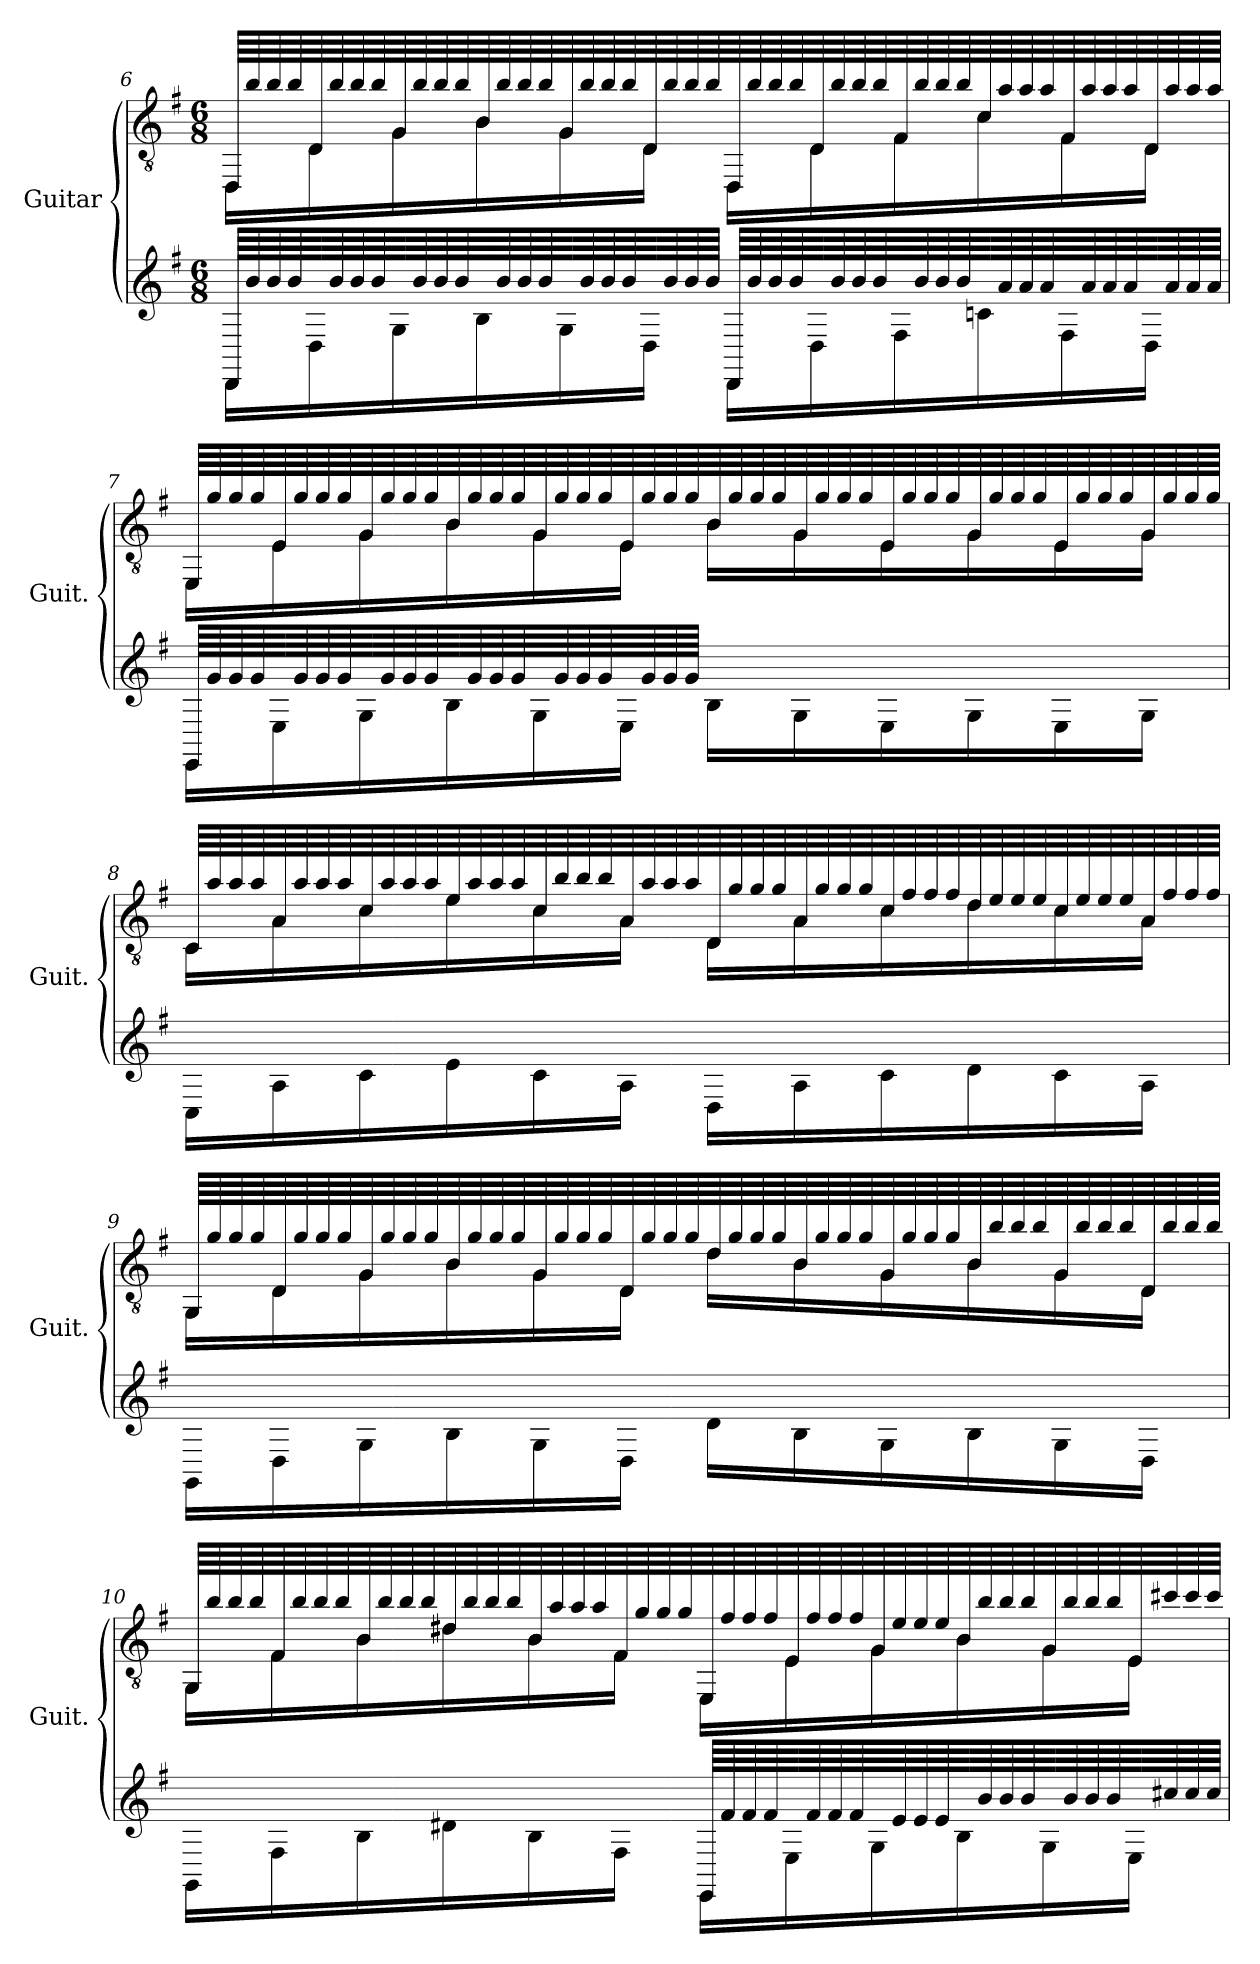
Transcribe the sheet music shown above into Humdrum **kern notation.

**kern	**kern
*part1	*part1
*staff2	*staff1
*I"Guitar	*
*I'Guit.	*
!!LO:LB:g=z
*	*clefGv2
*k[f#]	*k[f#]
*M6/8	*M6/8
=6	=6
*^	*^
64DDLLLL	16DDLL	64DD/LLLL	16DD\LL
64b	.	64b/	.
64b	.	64b/	.
64b	.	64b/	.
64Dyy	16D	64D/	16D\
64b	.	64b/	.
64b	.	64b/	.
64b	.	64b/	.
64Gyy	16G	64G/	16G\
64b	.	64b/	.
64b	.	64b/	.
64b	.	64b/	.
64Byy	16B	64B/	16B\
64b	.	64b/	.
64b	.	64b/	.
64b	.	64b/	.
64Gyy	16G	64G/	16G\
64b	.	64b/	.
64b	.	64b/	.
64b	.	64b/	.
64Dyy	16DJJ	64D/	16D\JJ
64b	.	64b/	.
64b	.	64b/	.
64bJJJJ	.	64b/	.
64DDLLLL	16DDLL	64DD/	16DD\LL
64b	.	64b/	.
64b	.	64b/	.
64b	.	64b/	.
64Dyy	16D	64D/	16D\
64b	.	64b/	.
64b	.	64b/	.
64b	.	64b/	.
64F#yy	16F#	64F#/	16F#\
64b	.	64b/	.
64b	.	64b/	.
64b	.	64b/	.
64cyy	16cn	64c/	16c\
64a	.	64a/	.
64a	.	64a/	.
64a	.	64a/	.
64F#yy	16F#	64F#/	16F#\
64a	.	64a/	.
64a	.	64a/	.
64a	.	64a/	.
64Dyy	16DJJ	64D/	16D\JJ
64a	.	64a/	.
64a	.	64a/	.
64aJJJJ	.	64a/JJJJ	.
!!LO:LB:g=z	!!
=7	=7	=7	=7
64EELLLL	16EELL	64EE/LLLL	16EE\LL
64g	.	64g/	.
64g	.	64g/	.
64g	.	64g/	.
64Eyy	16E	64E/	16E\
64g	.	64g/	.
64g	.	64g/	.
64g	.	64g/	.
64Gyy	16G	64G/	16G\
64g	.	64g/	.
64g	.	64g/	.
64g	.	64g/	.
64Byy	16B	64B/	16B\
64g	.	64g/	.
64g	.	64g/	.
64g	.	64g/	.
64Gyy	16G	64G/	16G\
64g	.	64g/	.
64g	.	64g/	.
64g	.	64g/	.
64Eyy	16EJJ	64E/	16E\JJ
64g	.	64g/	.
64g	.	64g/	.
64gJJJJ	.	64g/	.
64BLLLLyy	16BLL	64B/	16B\LL
64g	.	64g/	.
64g	.	64g/	.
64g	.	64g/	.
64Gyy	16G	64G/	16G\
64g	.	64g/	.
64g	.	64g/	.
64g	.	64g/	.
64Eyy	16E	64E/	16E\
64g	.	64g/	.
64g	.	64g/	.
64g	.	64g/	.
64Gyy	16G	64G/	16G\
64g	.	64g/	.
64g	.	64g/	.
64g	.	64g/	.
64Eyy	16E	64E/	16E\
64g	.	64g/	.
64g	.	64g/	.
64g	.	64g/	.
64Gyy	16GJJ	64G/	16G\JJ
64g	.	64g/	.
64g	.	64g/	.
64gJJJJ	.	64g/JJJJ	.
!!LO:PB:g=z	!!
=8	=8	=8	=8
64CLLLLyy	16CLL	64C/LLLL	16C\LL
64a	.	64a/	.
64a	.	64a/	.
64a	.	64a/	.
64Ayy	16A	64A/	16A\
64a	.	64a/	.
64a	.	64a/	.
64a	.	64a/	.
64cyy	16c	64c/	16c\
64a	.	64a/	.
64a	.	64a/	.
64a	.	64a/	.
64eyy	16e	64e/	16e\
64a	.	64a/	.
64a	.	64a/	.
64a	.	64a/	.
64cyy	16c	64c/	16c\
64b	.	64b/	.
64b	.	64b/	.
64b	.	64b/	.
64Ayy	16AJJ	64A/	16A\JJ
64a	.	64a/	.
64a	.	64a/	.
64aJJJJ	.	64a/	.
64DLLLLyy	16DLL	64D/	16D\LL
64g	.	64g/	.
64g	.	64g/	.
64g	.	64g/	.
64Ayy	16A	64A/	16A\
64g	.	64g/	.
64g	.	64g/	.
64g	.	64g/	.
64cyy	16c	64c/	16c\
64f#	.	64f#/	.
64f#	.	64f#/	.
64f#	.	64f#/	.
64dyy	16d	64d/	16d\
64e	.	64e/	.
64e	.	64e/	.
64e	.	64e/	.
64cyy	16c	64c/	16c\
64e	.	64e/	.
64e	.	64e/	.
64e	.	64e/	.
64Ayy	16AJJ	64A/	16A\JJ
64f#	.	64f#/	.
64f#	.	64f#/	.
64f#JJJJ	.	64f#/JJJJ	.
!!LO:LB:g=z	!!
=9	=9	=9	=9
64GGLLLLyy	16GGLL	64GG/LLLL	16GG\LL
64g	.	64g/	.
64g	.	64g/	.
64g	.	64g/	.
64Dyy	16D	64D/	16D\
64g	.	64g/	.
64g	.	64g/	.
64g	.	64g/	.
64Gyy	16G	64G/	16G\
64g	.	64g/	.
64g	.	64g/	.
64g	.	64g/	.
64Byy	16B	64B/	16B\
64g	.	64g/	.
64g	.	64g/	.
64g	.	64g/	.
64Gyy	16G	64G/	16G\
64g	.	64g/	.
64g	.	64g/	.
64g	.	64g/	.
64Dyy	16DJJ	64D/	16D\JJ
64g	.	64g/	.
64g	.	64g/	.
64gJJJJ	.	64g/	.
64dLLLLyy	16dLL	64d/	16d\LL
64g	.	64g/	.
64g	.	64g/	.
64g	.	64g/	.
64Byy	16B	64B/	16B\
64g	.	64g/	.
64g	.	64g/	.
64g	.	64g/	.
64Gyy	16G	64G/	16G\
64g	.	64g/	.
64g	.	64g/	.
64g	.	64g/	.
64Byy	16B	64B/	16B\
64b	.	64b/	.
64b	.	64b/	.
64b	.	64b/	.
64Gyy	16G	64G/	16G\
64b	.	64b/	.
64b	.	64b/	.
64b	.	64b/	.
64Dyy	16DJJ	64D/	16D\JJ
64b	.	64b/	.
64b	.	64b/	.
64bJJJJ	.	64b/JJJJ	.
!!LO:LB:g=z	!!
=10	=10	=10	=10
64GGLLLLyy	16GGLL	64GG/LLLL	16GG\LL
64b	.	64b/	.
64b	.	64b/	.
64b	.	64b/	.
64F#yy	16F#	64F#/	16F#\
64b	.	64b/	.
64b	.	64b/	.
64b	.	64b/	.
64Byy	16B	64B/	16B\
64b	.	64b/	.
64b	.	64b/	.
64b	.	64b/	.
64d#yy	16d#X	64d#X/	16d#\
64b	.	64b/	.
64b	.	64b/	.
64b	.	64b/	.
64Byy	16B	64B/	16B\
64a	.	64a/	.
64a	.	64a/	.
64a	.	64a/	.
64F#yy	16F#JJ	64F#/	16F#\JJ
64g	.	64g/	.
64g	.	64g/	.
64gJJJJ	.	64g/	.
64EELLLL	16EELL	64EE/	16EE\LL
64f#	.	64f#/	.
64f#	.	64f#/	.
64f#	.	64f#/	.
64Eyy	16E	64E/	16E\
64f#	.	64f#/	.
64f#	.	64f#/	.
64f#	.	64f#/	.
64Gyy	16G	64G/	16G\
64e	.	64e/	.
64e	.	64e/	.
64e	.	64e/	.
64Byy	16B	64B/	16B\
64b	.	64b/	.
64b	.	64b/	.
64b	.	64b/	.
64Gyy	16G	64G/	16G\
64b	.	64b/	.
64b	.	64b/	.
64b	.	64b/	.
64Eyy	16EJJ	64E/	16E\JJ
64cc#X	.	64cc#X/	.
64cc#	.	64cc#/	.
64cc#JJJJ	.	64cc#/JJJJ	.
*v	*v	*	*
*	*v	*v
=	=
*-	*-
